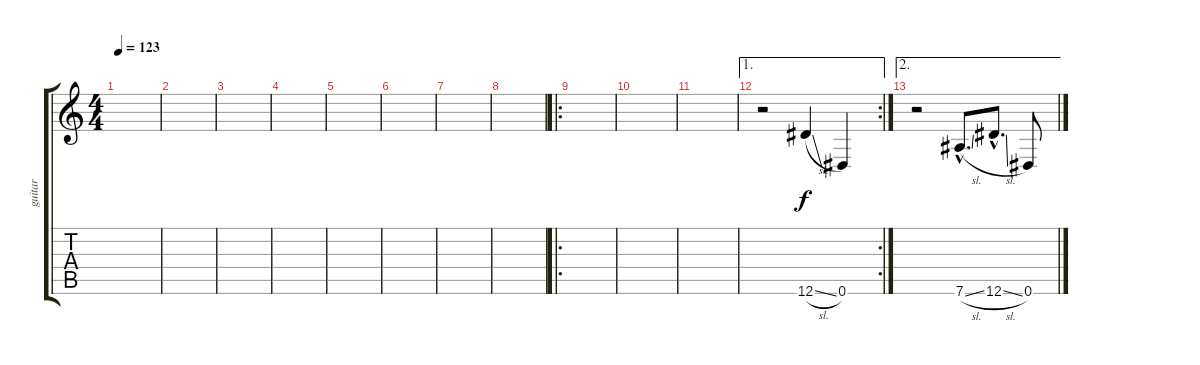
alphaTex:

\track (" guitar" " guitar") {instrument overdrivenguitar}
\staff {score tabs}
\tuning (Eb4 Bb3 Gb3 Db3 Ab2 Eb2) {hide}
\ts (4 4)
\tempo 123
\clef g2
\ks c
|
|
|
|
|
|
|
|
\ro
|
|
|
\ae 1
\rc 2
r.2 12.6{sl}.4{dy f} 0.6.4 |
\ae 2
r.2 7.6{sl hac}.8{d} 12.6{sl hac}.8{d} 0.6.8
